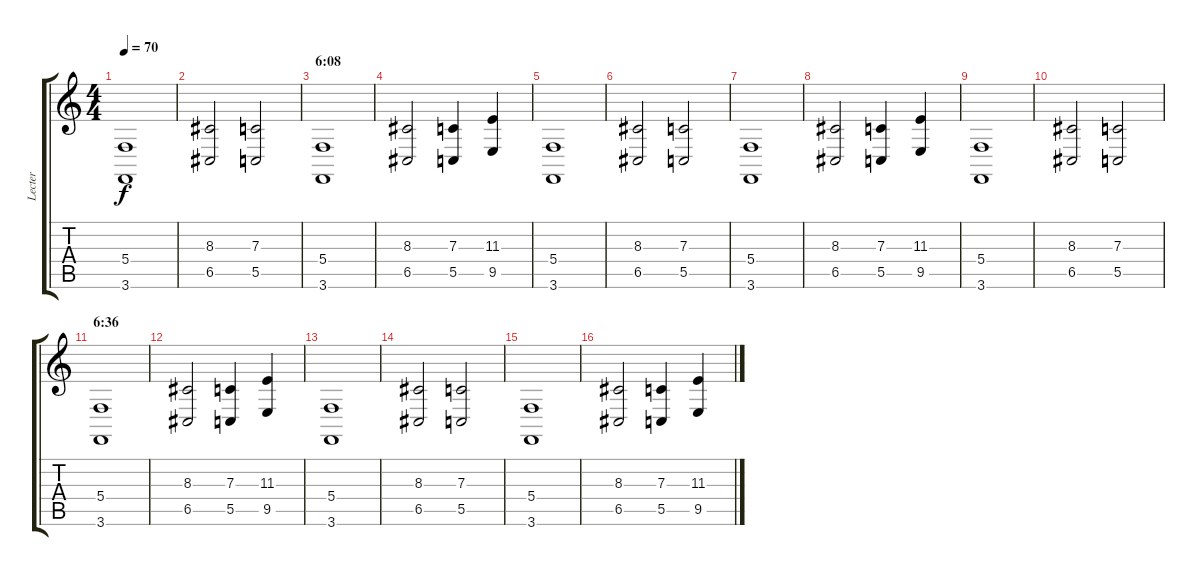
\track ("Lecter" "Lecter") {instrument choiraahs}
\staff {score tabs}
\tuning (D4 A3 F3 C3 G2 D2) {hide}
\ts (4 4)
\tempo 70
\clef g2
\ks c
(5.4 3.6).1{dy f} |
(8.3 6.5).2 (7.3 5.5).2 |
\section ("" "6:08")
(5.4 3.6).1 |
(8.3 6.5).2 (7.3 5.5).4 (11.3 9.5).4 |
(5.4 3.6).1 |
(8.3 6.5).2 (7.3 5.5).2 |
(5.4 3.6).1 |
(8.3 6.5).2 (7.3 5.5).4 (11.3 9.5).4 |
(5.4 3.6).1 |
(8.3 6.5).2 (7.3 5.5).2 |
\section ("" "6:36")
(5.4 3.6).1 |
(8.3 6.5).2 (7.3 5.5).4 (11.3 9.5).4 |
(5.4 3.6).1 |
(8.3 6.5).2 (7.3 5.5).2 |
(5.4 3.6).1 |
(8.3 6.5).2 (7.3 5.5).4 (11.3 9.5).4
